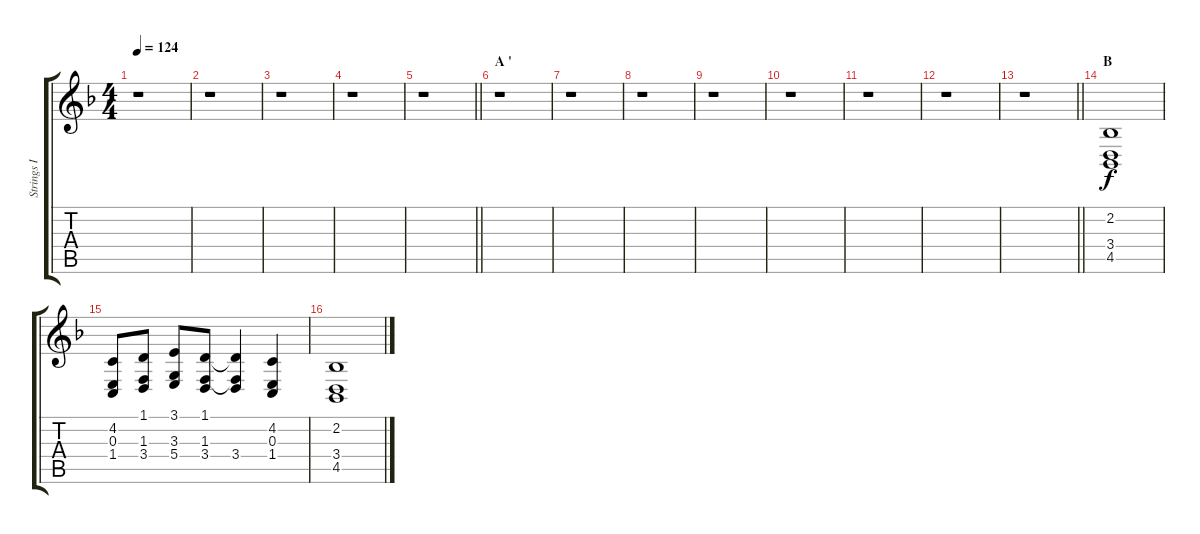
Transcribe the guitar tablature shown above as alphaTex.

\track ("Strings I" "Strings I") {instrument stringensemble1}
\staff {score tabs}
\tuning (Db4 Ab3 E3 B2 Gb2 B1) {hide}
\ts (4 4)
\tempo 124
\clef g2
\ks f
r.1{dy f} |
r.1 |
r.1 |
r.1 |
\barLineRight lightlight
r.1 |
\section ("" "A '")
r.1 |
r.1 |
r.1 |
r.1 |
r.1 |
r.1 |
r.1 |
\barLineRight lightlight
r.1 |
\section ("" "B")
(2.2 3.4 4.5).1 |
(4.2 0.3 1.4).8 (1.1 1.3 3.4).8 (3.1 3.3 5.4).8 (1.1 1.3 3.4).8 (1.1{t} 1.3{t} 3.4).4 (4.2 0.3 1.4).4 |
(2.2 3.4 4.5).1
